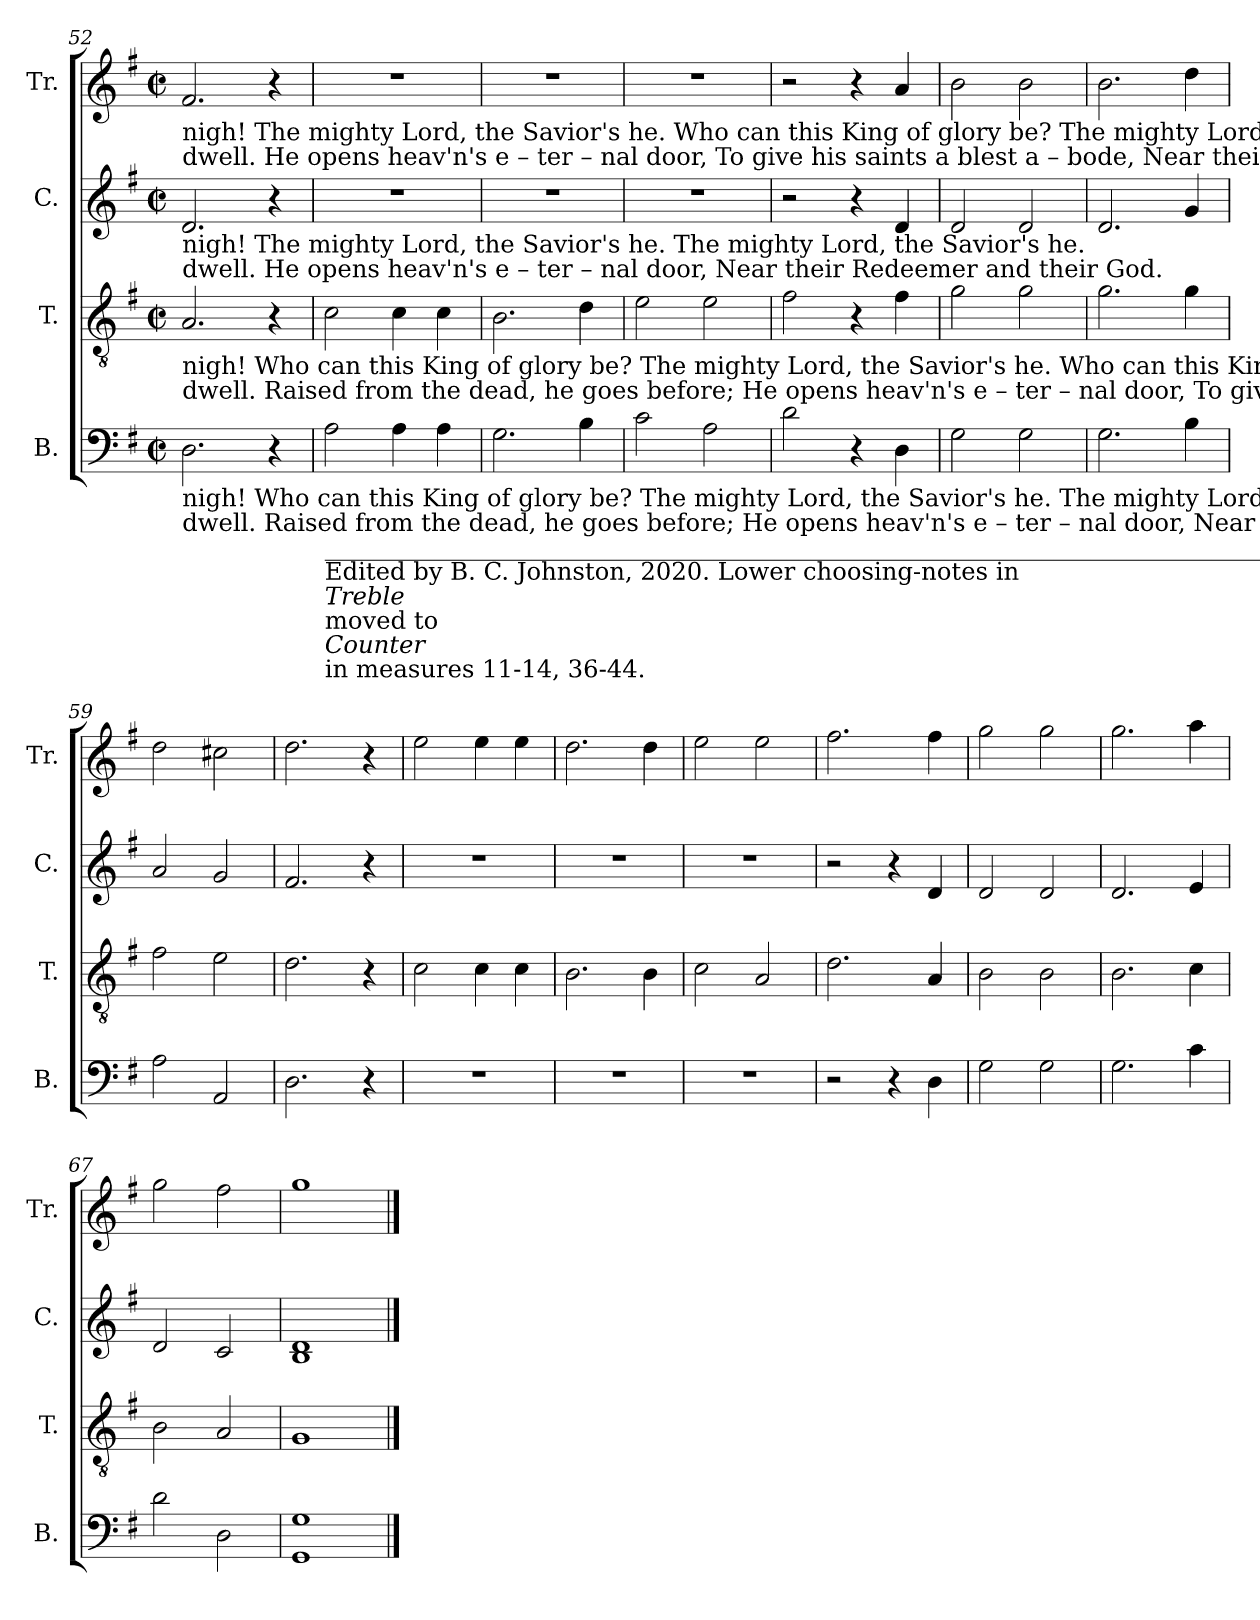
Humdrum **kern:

**kern	**kern	**kern	**kern
*part4	*part3	*part2	*part1
*staff4	*staff3	*staff2	*staff1
*I"B.	*I"T.	*I"C.	*I"Tr.
*I'B.	*I'T.	*I'C.	*I'Tr.
!!LO:LB:g=z
*clefF4	*clefGv2	*clefG2	*clefG2
*k[f#]	*k[f#]	*k[f#]	*k[f#]
*M2/2	*M2/2	*M2/2	*M2/2
*met(c|)	*met(c|)	*met(c|)	*met(c|)
=52	=52	=52	=52
!	!	!	!LO:TX:b:t=nigh!                                                        The  mighty  Lord, the  Savior's     he.       Who can this King of   glory    be?   The  mighty  Lord, the  Savior's   he.
!	!	!	!LO:TX:b:t=dwell.                                                        He  opens heav'n's e – ter – nal   door,    To give his saints  a  blest  a –  bode, Near their  Redeemer and their God.
!	!	!LO:TX:b:t=nigh!                                                        The  mighty  Lord, the  Savior's     he.                                                          The  mighty  Lord, the  Savior's   he.	!
!	!	!LO:TX:b:t=dwell.                                                        He  opens heav'n's e – ter – nal   door,                                                        Near their  Redeemer and their God.	!
!	!LO:TX:b:t=nigh!     Who can this King of   glory    be?   The  mighty  Lord, the  Savior's     he.       Who can this King of   glory    be?   The  mighty  Lord, the  Savior's   he.	!	!
!	!LO:TX:b:t=dwell.   Raised from the dead, he goes before; He  opens heav'n's e – ter – nal   door,    To give his saints  a  blest  a –  bode, Near their  Redeemer and their God.	!	!
!LO:TX:b:t=nigh!     Who can this King of   glory    be?   The  mighty  Lord, the  Savior's     he.                                                          The  mighty  Lord, the  Savior's   he.	!	!	!
!LO:TX:b:t=dwell.   Raised from the dead, he goes before; He  opens heav'n's e – ter – nal   door,                                                        Near their  Redeemer and their God.	!	!	!
2.D!\	2.A!/	2.d!/	2.f#!/
4r	4r	4r	4r
=53	=53	=53	=53
!LO:TX:b:t=_________________________________________________________________________________________________	!	!	!
!LO:TX:b:t=Edited by B. C. Johnston, 2020.  Lower choosing-notes in	!	!	!
!LO:TX:b:i:t=Treble	!	!	!
!LO:TX:b:t=moved to	!	!	!
!LO:TX:b:i:t=Counter	!	!	!
!LO:TX:b:t=in measures 11-14, 36-44.	!	!	!
2A!\	2c!\	1r	1r
4A!\	4c!\	.	.
4A!\	4c!\	.	.
=54	=54	=54	=54
2.G!\	2.B!\	1r	1r
4B!\	4d!\	.	.
=55	=55	=55	=55
2c!\	2e!\	1r	1r
2A!\	2e!\	.	.
=56	=56	=56	=56
2d!\	2f#!\	2r	2r
4r	4r	4r	4r
4D!\	4f#!\	4d!/	4a!/
=57	=57	=57	=57
2G!\	2g!\	2d!/	2b!\
2G!\	2g!\	2d!/	2b!\
=58	=58	=58	=58
2.G!\	2.g!\	2.d!/	2.b!\
4B!\	4g!\	4g!/	4dd!\
=59	=59	=59	=59
2A!\	2f#!\	2a!/	2dd!\
2AA!/	2e!\	2g!/	2cc#X!\
=60	=60	=60	=60
2.D!\	2.d!\	2.f#!/	2.dd!\
4r	4r	4r	4r
=61	=61	=61	=61
1r	2c!\	1r	2ee!\
.	4c!\	.	4ee!\
.	4c!\	.	4ee!\
=62	=62	=62	=62
1r	2.B!\	1r	2.dd!\
.	4B!\	.	4dd!\
=63	=63	=63	=63
1r	2c!\	1r	2ee!\
.	2A!/	.	2ee!\
=64	=64	=64	=64
2r	2.d!\	2r	2.ff#!\
4r	.	4r	.
4D!\	4A!/	4d!/	4ff#!\
=65	=65	=65	=65
2G!\	2B!\	2d!/	2gg!\
2G!\	2B!\	2d!/	2gg!\
=66	=66	=66	=66
2.G!\	2.B!\	2.d!/	2.gg!\
4c!\	4c!\	4e!/	4aa!\
=67	=67	=67	=67
2d!\	2B!\	2d!/	2gg!\
2D!\	2A!/	2c!/	2ff#!\
=68	=68	=68	=68
1GG! 1G!	1G!	1B! 1d!	1gg!
==	==	==	==
*-	*-	*-	*-
